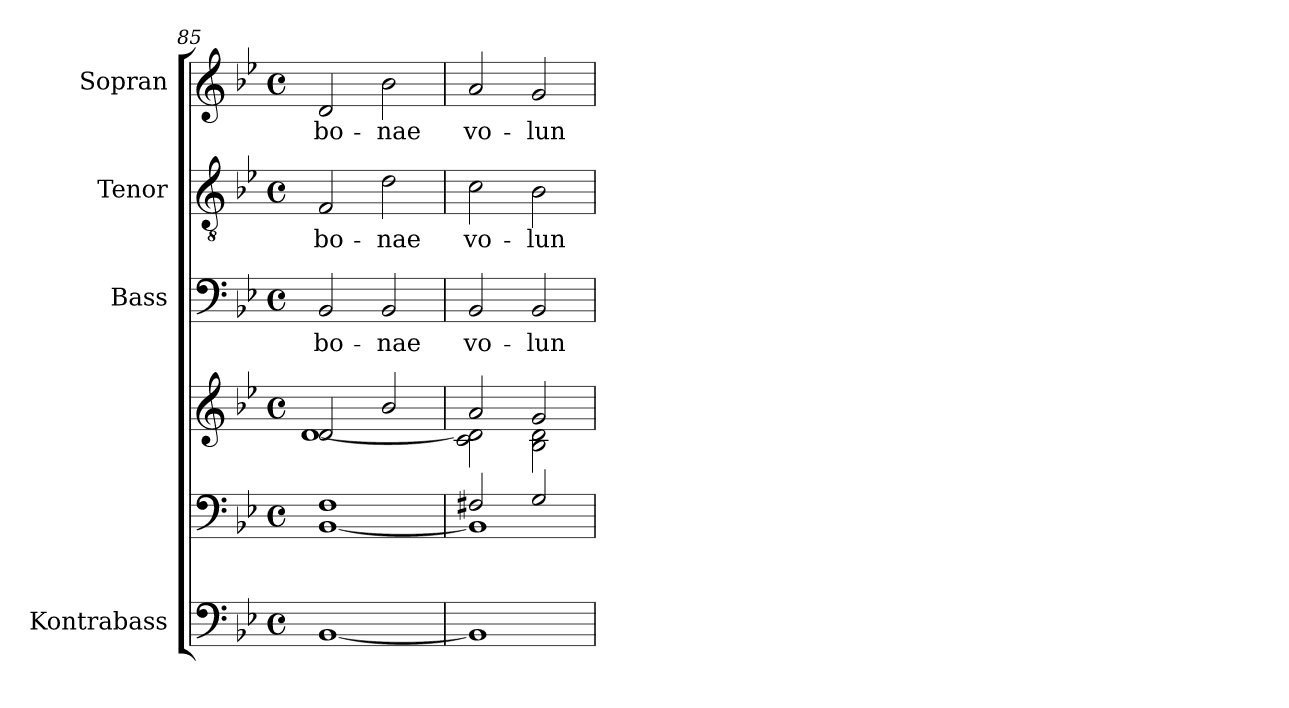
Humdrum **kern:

**kern	**kern	**kern	**kern	**text	**kern	**text	**kern	**text
*part5	*part4	*part4	*part3	*part3	*part2	*part2	*part1	*part1
*staff6	*staff5	*staff4	*staff3	*staff3	*staff2	*staff2	*staff1	*staff1
*I"Kontrabass	*	*	*I"Bass	*	*I"Tenor	*	*I"Sopran	*
*I'Kb.	*	*	*I'B.	*	*I'T.	*	*I'S.	*
*clefF4	*clefF4	*clefG2	*clefF4	*	*clefGv2	*	*clefG2	*
*ITrd7c12	*	*	*	*	*	*	*	*
*k[b-e-]	*k[b-e-]	*k[b-e-]	*k[b-e-]	*	*k[b-e-]	*	*k[b-e-]	*
*B-:	*B-:	*B-:	*B-:	*	*B-:	*	*B-:	*
*M4/4	*M4/4	*M4/4	*M4/4	*	*M4/4	*	*M4/4	*
*met(c)	*met(c)	*met(c)	*met(c)	*	*met(c)	*	*met(c)	*
=85	=85	=85	=85	=85	=85	=85	=85	=85
*	*^	*^	*	*	*	*	*	*
!	!	!	!	!	!	!LO:LY:b	!	!LO:LY:b	!	!LO:LY:b
[1BBB-	1F	[<1BB-	2d/	[<1d	2BB-/	bo-	2F/	bo-	2d/	bo-
!	!	!	!	!	!	!LO:LY:b	!	!LO:LY:b	!	!LO:LY:b
.	.	.	2b-/	.	2BB-/	-nae	2d\	-nae	2b-\	-nae
=86	=86	=86	=86	=86	=86	=86	=86	=86	=86	=86
!	!	!	!	!	!	!LO:LY:b	!	!LO:LY:b	!	!LO:LY:b
1BBB-]	2F#X/	1BB-]	2a/	2c\ 2d\]	2BB-/	vo-	2c\	vo-	2a/	vo-
!	!	!	!	!	!	!LO:LY:b	!	!LO:LY:b	!	!LO:LY:b
.	2G/	.	2g/	2B-\ 2d\	2BB-/	-lun-	2B-\	-lun-	2g/	-lun-
*	*v	*v	*	*	*	*	*	*	*	*
*	*	*v	*v	*	*	*	*	*	*
=	=	=	=	=	=	=	=	=
*-	*-	*-	*-	*-	*-	*-	*-	*-
